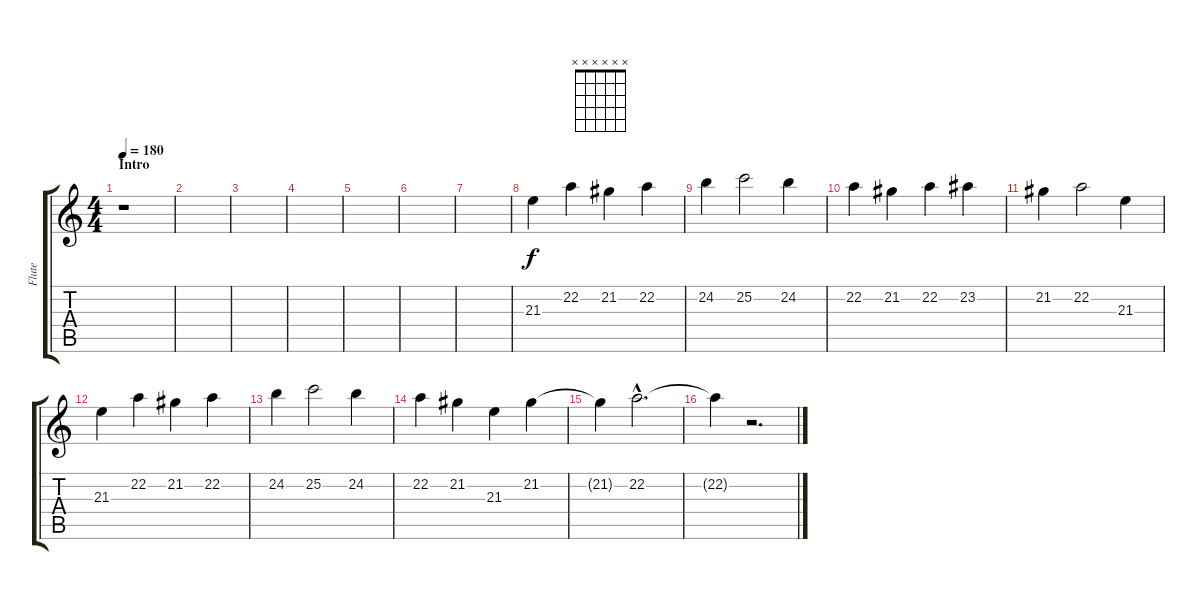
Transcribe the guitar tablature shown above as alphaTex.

\track ("Flute" "Flute") {instrument flute}
\staff {score tabs}
\tuning (E4 B3 G3 D3 A2 E2) {hide}
\chord ("" x x x x x x)
\ts (4 4)
\section ("" "Intro")
\tempo 180
\clef g2
\ks c
r.1{ch "" dy f instrument flute} |
|
|
|
|
|
|
21.3.4 22.2.4 21.2.4 22.2.4 |
24.2.4 25.2.2 24.2.4 |
22.2.4 21.2.4 22.2.4 23.2.4 |
21.2.4 22.2.2 21.3.4 |
21.3.4 22.2.4 21.2.4 22.2.4 |
24.2.4 25.2.2 24.2.4 |
22.2.4 21.2.4 21.3.4 21.2.4 |
21.2{t}.4 22.2{hac}.2{d} |
22.2{t}.4 r.2{d}
